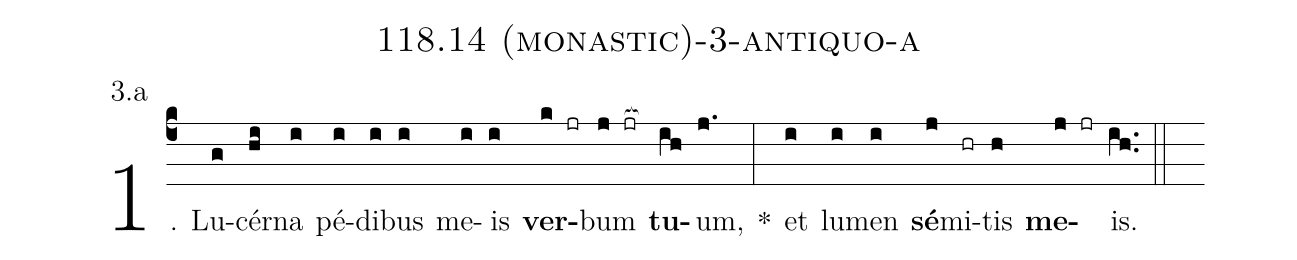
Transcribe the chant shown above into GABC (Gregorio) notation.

name: 118.14 (monastic)-3-antiquo-a;
annotation: 3.a;
%%
(c4)1. Lu(g)cér(hi)na(i) pé(i)di(i)bus(i) me(i)is(i) <b>ver</b>(k jr)bum(j jr[ocb:1{]) <b>tu</b>(ih[ocb:0}])um,(j.) *(:) et(i) lu(i)men(i) <b>sé</b>(j)mi(hr)tis(h) <b>me</b>(j jr)is.(ih..) (::)
